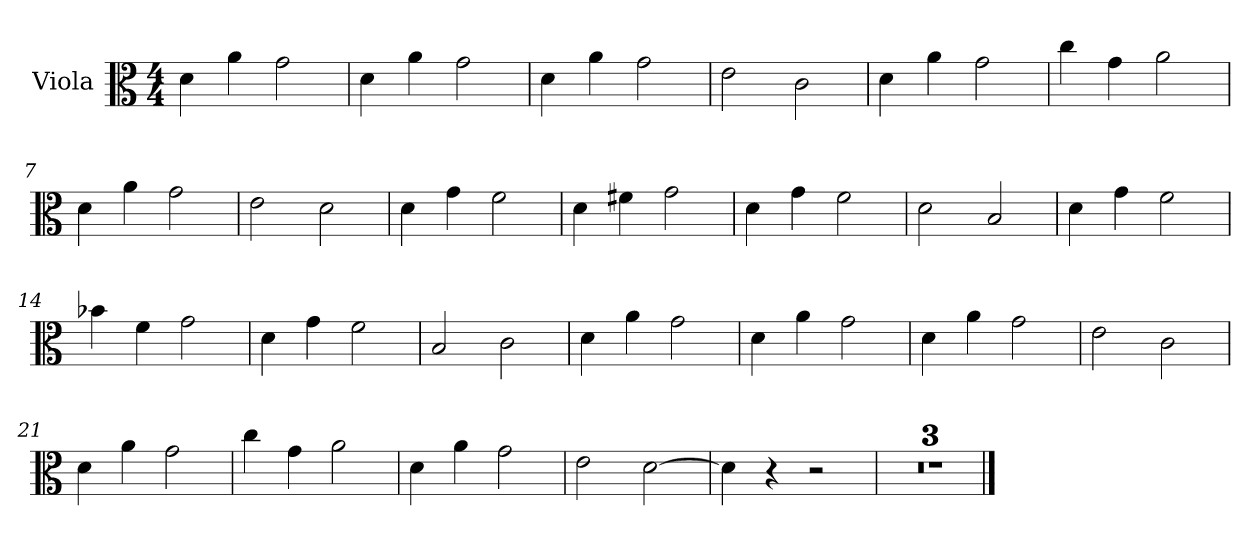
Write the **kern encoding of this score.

**kern
*part1
*staff1
*I"Viola
*I'Vla.
*clefC3
*k[]
*M4/4
*MM80
=1
4d\
4a\
2g\
=2
4d\
4a\
2g\
=3
4d\
4a\
2g\
=4
2e\
2c\
!!LO:LB:g=z
=5
4d\
4a\
2g\
=6
4cc\
4g\
2a\
=7
4d\
4a\
2g\
=8
2e\
2d\
!!LO:LB:g=z
=9
4d\
4g\
2f\
=10
4d\
4f#X\
2g\
=11
4d\
4g\
2f\
=12
2d\
2B/
!!LO:LB:g=z
=13
4d\
4g\
2f\
=14
4b-X\
4f\
2g\
=15
4d\
4g\
2f\
=16
2B/
2c\
!!LO:LB:g=z
=17
4d\
4a\
2g\
=18
4d\
4a\
2g\
=19
4d\
4a\
2g\
=20
2e\
2c\
!!LO:LB:g=z
=21
4d\
4a\
2g\
=22
4cc\
4g\
2a\
=23
4d\
4a\
2g\
=24
2e\
[2d\
!!LO:LB:g=z
=25
4d\]
4r
2r
=26
1r
=27
1r
=28
1r
==
*-
